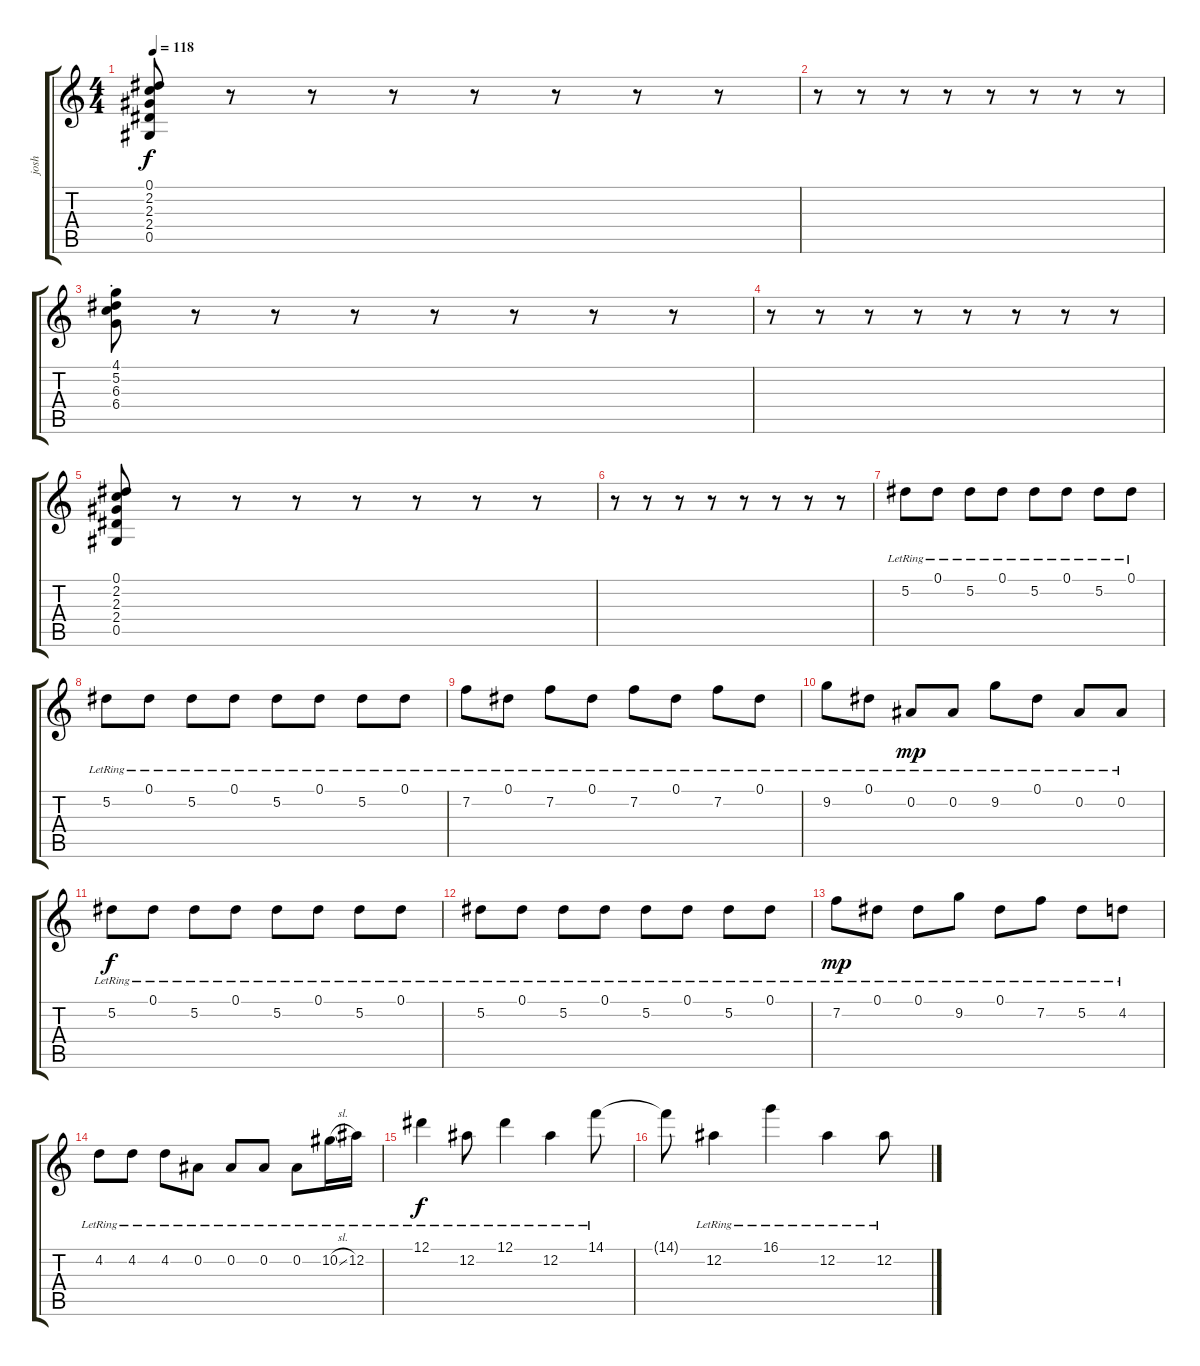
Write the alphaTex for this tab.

\track ("josh" "josh") {instrument electricguitarjazz}
\staff {score tabs}
\tuning (Eb4 Bb3 Gb3 Db3 Ab2 Eb2) {hide}
\ts (4 4)
\tempo 118
\clef g2
\ks c
(0.1 2.2 2.3 2.4 0.5).8{dy f} r.8 r.8 r.8 r.8 r.8 r.8 r.8 |
r.8 r.8 r.8 r.8 r.8 r.8 r.8 r.8 |
(4.1{st} 5.2{st} 6.3{st} 6.4{st}).8 r.8 r.8 r.8 r.8 r.8 r.8 r.8 |
r.8 r.8 r.8 r.8 r.8 r.8 r.8 r.8 |
(0.1 2.2 2.3 2.4 0.5).8 r.8 r.8 r.8 r.8 r.8 r.8 r.8 |
r.8 r.8 r.8 r.8 r.8 r.8 r.8 r.8 |
5.2{lr}.8 0.1{lr}.8 5.2{lr}.8 0.1{lr}.8 5.2{lr}.8 0.1{lr}.8 5.2{lr}.8 0.1{lr}.8 |
5.2{lr}.8 0.1{lr}.8 5.2{lr}.8 0.1{lr}.8 5.2{lr}.8 0.1{lr}.8 5.2{lr}.8 0.1{lr}.8 |
7.2{lr}.8 0.1{lr}.8 7.2{lr}.8 0.1{lr}.8 7.2{lr}.8 0.1{lr}.8 7.2{lr}.8 0.1{lr}.8 |
9.2{lr}.8 0.1{lr}.8 0.2{lr}.8{dy mp} 0.2{lr}.8 9.2{lr}.8 0.1{lr}.8 0.2{lr}.8 0.2{lr}.8 |
5.2{lr}.8{dy f} 0.1{lr}.8 5.2{lr}.8 0.1{lr}.8 5.2{lr}.8 0.1{lr}.8 5.2{lr}.8 0.1{lr}.8 |
5.2{lr}.8 0.1{lr}.8 5.2{lr}.8 0.1{lr}.8 5.2{lr}.8 0.1{lr}.8 5.2{lr}.8 0.1{lr}.8 |
7.2{lr}.8{dy mp} 0.1{lr}.8 0.1{lr}.8 9.2{lr}.8 0.1{lr}.8 7.2{lr}.8 5.2{lr}.8 4.2{lr}.8 |
4.2{lr}.8 4.2{lr}.8 4.2{lr}.8 0.2{lr}.8 0.2{lr}.8 0.2{lr}.8 0.2{lr}.8 10.2{sl lr}.16 12.2{lr}.16 |
12.1{lr}.4{dy f} 12.2{lr}.8 12.1{lr}.4 12.2{lr}.4 14.1{lr}.8 |
14.1{t}.8 12.2{lr}.4 16.1{lr}.4 12.2{lr}.4 12.2{lr}.8
